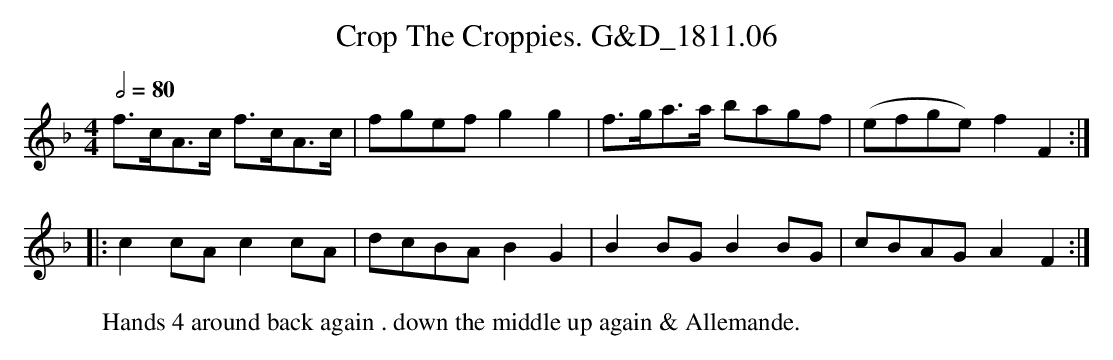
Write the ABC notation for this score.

X:1
T:Crop The Croppies. G&D_1811.06
M:4/4
L:1/8
Q:1/2=80
W:Hands 4 around back again . down the middle up again & Allemande.
K:F
f>cA>c f>cA>c|fgef g2g2|f>ga>a bagf|(efge) f2F2:|
|:c2cAc2cA|dcBA B2G2|B2BG B2BG|cBAG A2F2:|
